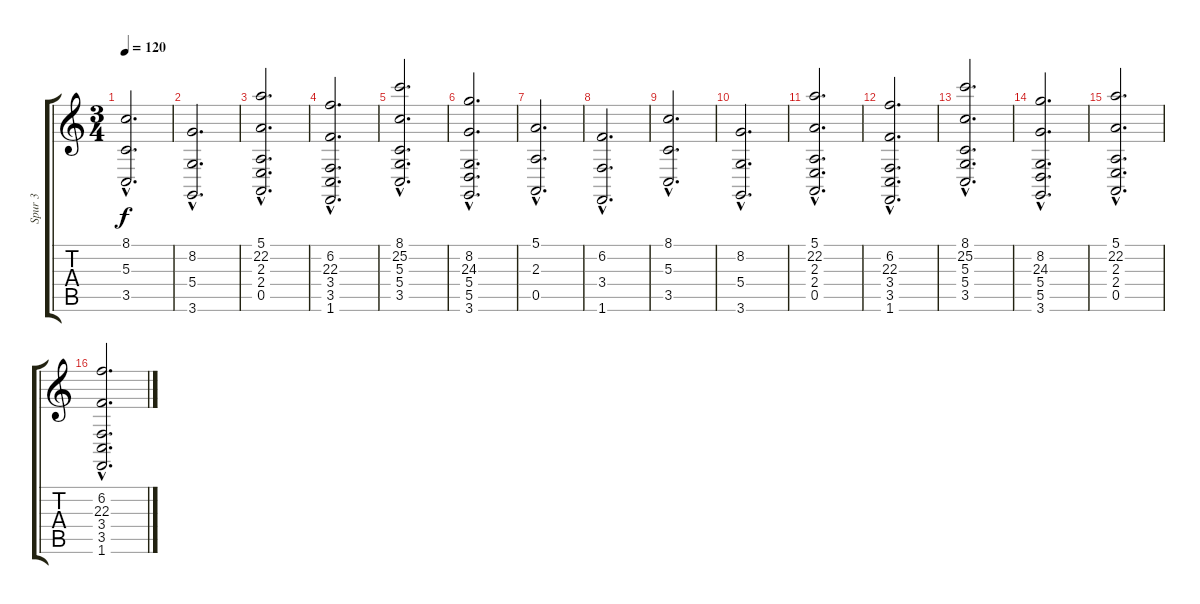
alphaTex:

\track ("Spur 3" "Spur 3") {instrument cello}
\staff {score tabs}
\tuning (E4 B3 G3 D3 A2 E2) {hide}
\ts (3 4)
\tempo 120
\clef g2
\ks c
(8.1{hac} 5.3{hac} 3.5{hac}).2{d dy f} |
(8.2{hac} 5.4{hac} 3.6{hac}).2{d} |
(5.1{hac} 22.2{hac} 2.3{hac} 2.4{hac} 0.5{hac}).2{d} |
(6.2{hac} 22.3{hac} 3.4{hac} 3.5{hac} 1.6{hac}).2{d} |
(8.1{hac} 25.2{hac} 5.3{hac} 5.4{hac} 3.5{hac}).2{d} |
(8.2{hac} 24.3{hac} 5.4{hac} 5.5{hac} 3.6{hac}).2{d} |
(5.1{hac} 2.3{hac} 0.5{hac}).2{d} |
(6.2{hac} 3.4{hac} 1.6{hac}).2{d} |
(8.1{hac} 5.3{hac} 3.5{hac}).2{d} |
(8.2{hac} 5.4{hac} 3.6{hac}).2{d} |
(5.1{hac} 22.2{hac} 2.3{hac} 2.4{hac} 0.5{hac}).2{d} |
(6.2{hac} 22.3{hac} 3.4{hac} 3.5{hac} 1.6{hac}).2{d} |
(8.1{hac} 25.2{hac} 5.3{hac} 5.4{hac} 3.5{hac}).2{d} |
(8.2{hac} 24.3{hac} 5.4{hac} 5.5{hac} 3.6{hac}).2{d} |
(5.1{hac} 22.2{hac} 2.3{hac} 2.4{hac} 0.5{hac}).2{d} |
(6.2{hac} 22.3{hac} 3.4{hac} 3.5{hac} 1.6{hac}).2{d}
